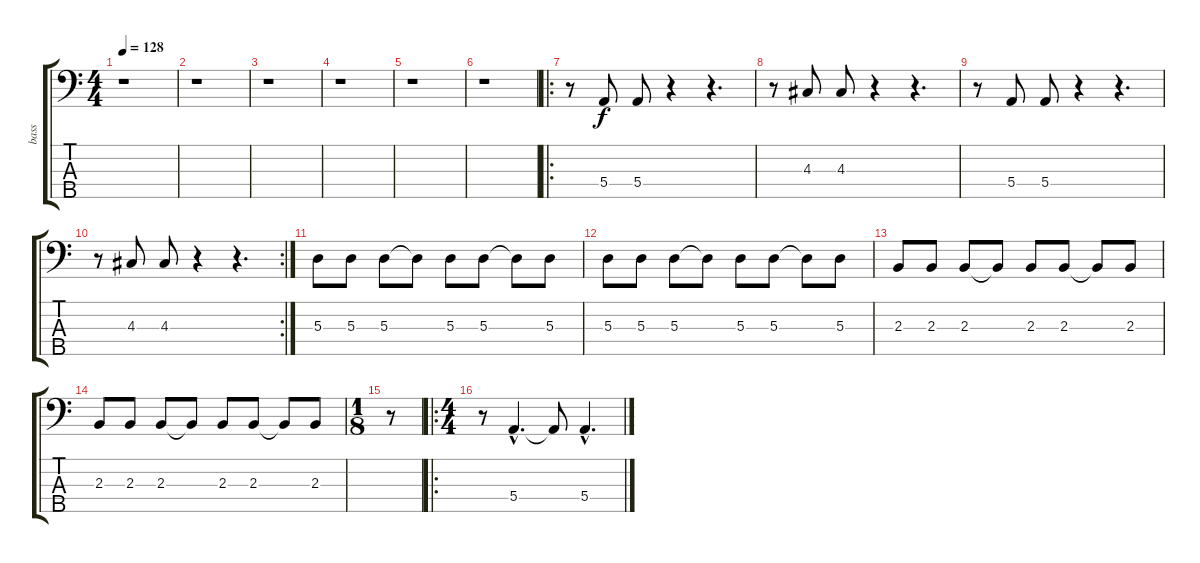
\track ("bass" "bass") {instrument electricbassfinger}
\staff {score tabs}
\tuning (G2 D2 A1 E1 B0) {hide}
\ts (4 4)
\tempo 128
\clef f4
\ks c
r.1{dy f instrument electricbassfinger} |
r.1 |
r.1 |
r.1 |
r.1 |
r.1 |
\ro
r.8 5.4.8 5.4.8 r.4 r.4{d} |
r.8 4.3.8 4.3.8 r.4 r.4{d} |
r.8 5.4.8 5.4.8 r.4 r.4{d} |
\rc 2
r.8 4.3.8 4.3.8 r.4 r.4{d} |
5.3.8 5.3.8 5.3.8 5.3{t}.8 5.3.8 5.3.8 5.3{t}.8 5.3.8 |
5.3.8 5.3.8 5.3.8 5.3{t}.8 5.3.8 5.3.8 5.3{t}.8 5.3.8 |
2.3.8 2.3.8 2.3.8 2.3{t}.8 2.3.8 2.3.8 2.3{t}.8 2.3.8 |
2.3.8 2.3.8 2.3.8 2.3{t}.8 2.3.8 2.3.8 2.3{t}.8 2.3.8 |
\ts (1 8)
r.8 |
\ro
\ts (4 4)
r.8 5.4{hac}.4{d} 5.4{t}.8 5.4{hac}.4{d}
